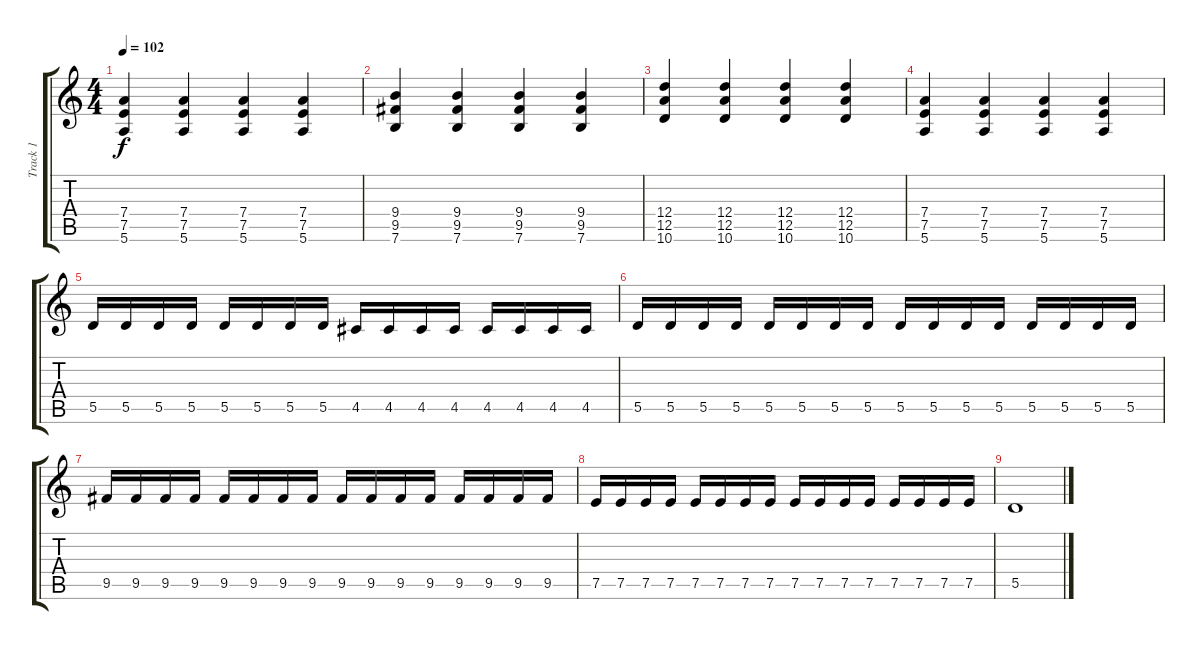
\track ("Track 1" "Track 1") {instrument distortionguitar}
\staff {score tabs}
\tuning (E4 B3 G3 D3 A2 E2) {hide}
\ts (4 4)
\tempo 102
\clef g2
\ks c
(7.4 7.5 5.6).4{dy f} (7.4 7.5 5.6).4 (7.4 7.5 5.6).4 (7.4 7.5 5.6).4 |
(9.4 9.5 7.6).4 (9.4 9.5 7.6).4 (9.4 9.5 7.6).4 (9.4 9.5 7.6).4 |
(12.4 12.5 10.6).4 (12.4 12.5 10.6).4 (12.4 12.5 10.6).4 (12.4 12.5 10.6).4 |
(7.4 7.5 5.6).4 (7.4 7.5 5.6).4 (7.4 7.5 5.6).4 (7.4 7.5 5.6).4 |
5.5.16 5.5.16 5.5.16 5.5.16 5.5.16 5.5.16 5.5.16 5.5.16 4.5.16 4.5.16 4.5.16 4.5.16 4.5.16 4.5.16 4.5.16 4.5.16 |
5.5.16 5.5.16 5.5.16 5.5.16 5.5.16 5.5.16 5.5.16 5.5.16 5.5.16 5.5.16 5.5.16 5.5.16 5.5.16 5.5.16 5.5.16 5.5.16 |
9.5.16 9.5.16 9.5.16 9.5.16 9.5.16 9.5.16 9.5.16 9.5.16 9.5.16 9.5.16 9.5.16 9.5.16 9.5.16 9.5.16 9.5.16 9.5.16 |
7.5.16 7.5.16 7.5.16 7.5.16 7.5.16 7.5.16 7.5.16 7.5.16 7.5.16 7.5.16 7.5.16 7.5.16 7.5.16 7.5.16 7.5.16 7.5.16 |
5.5.1
